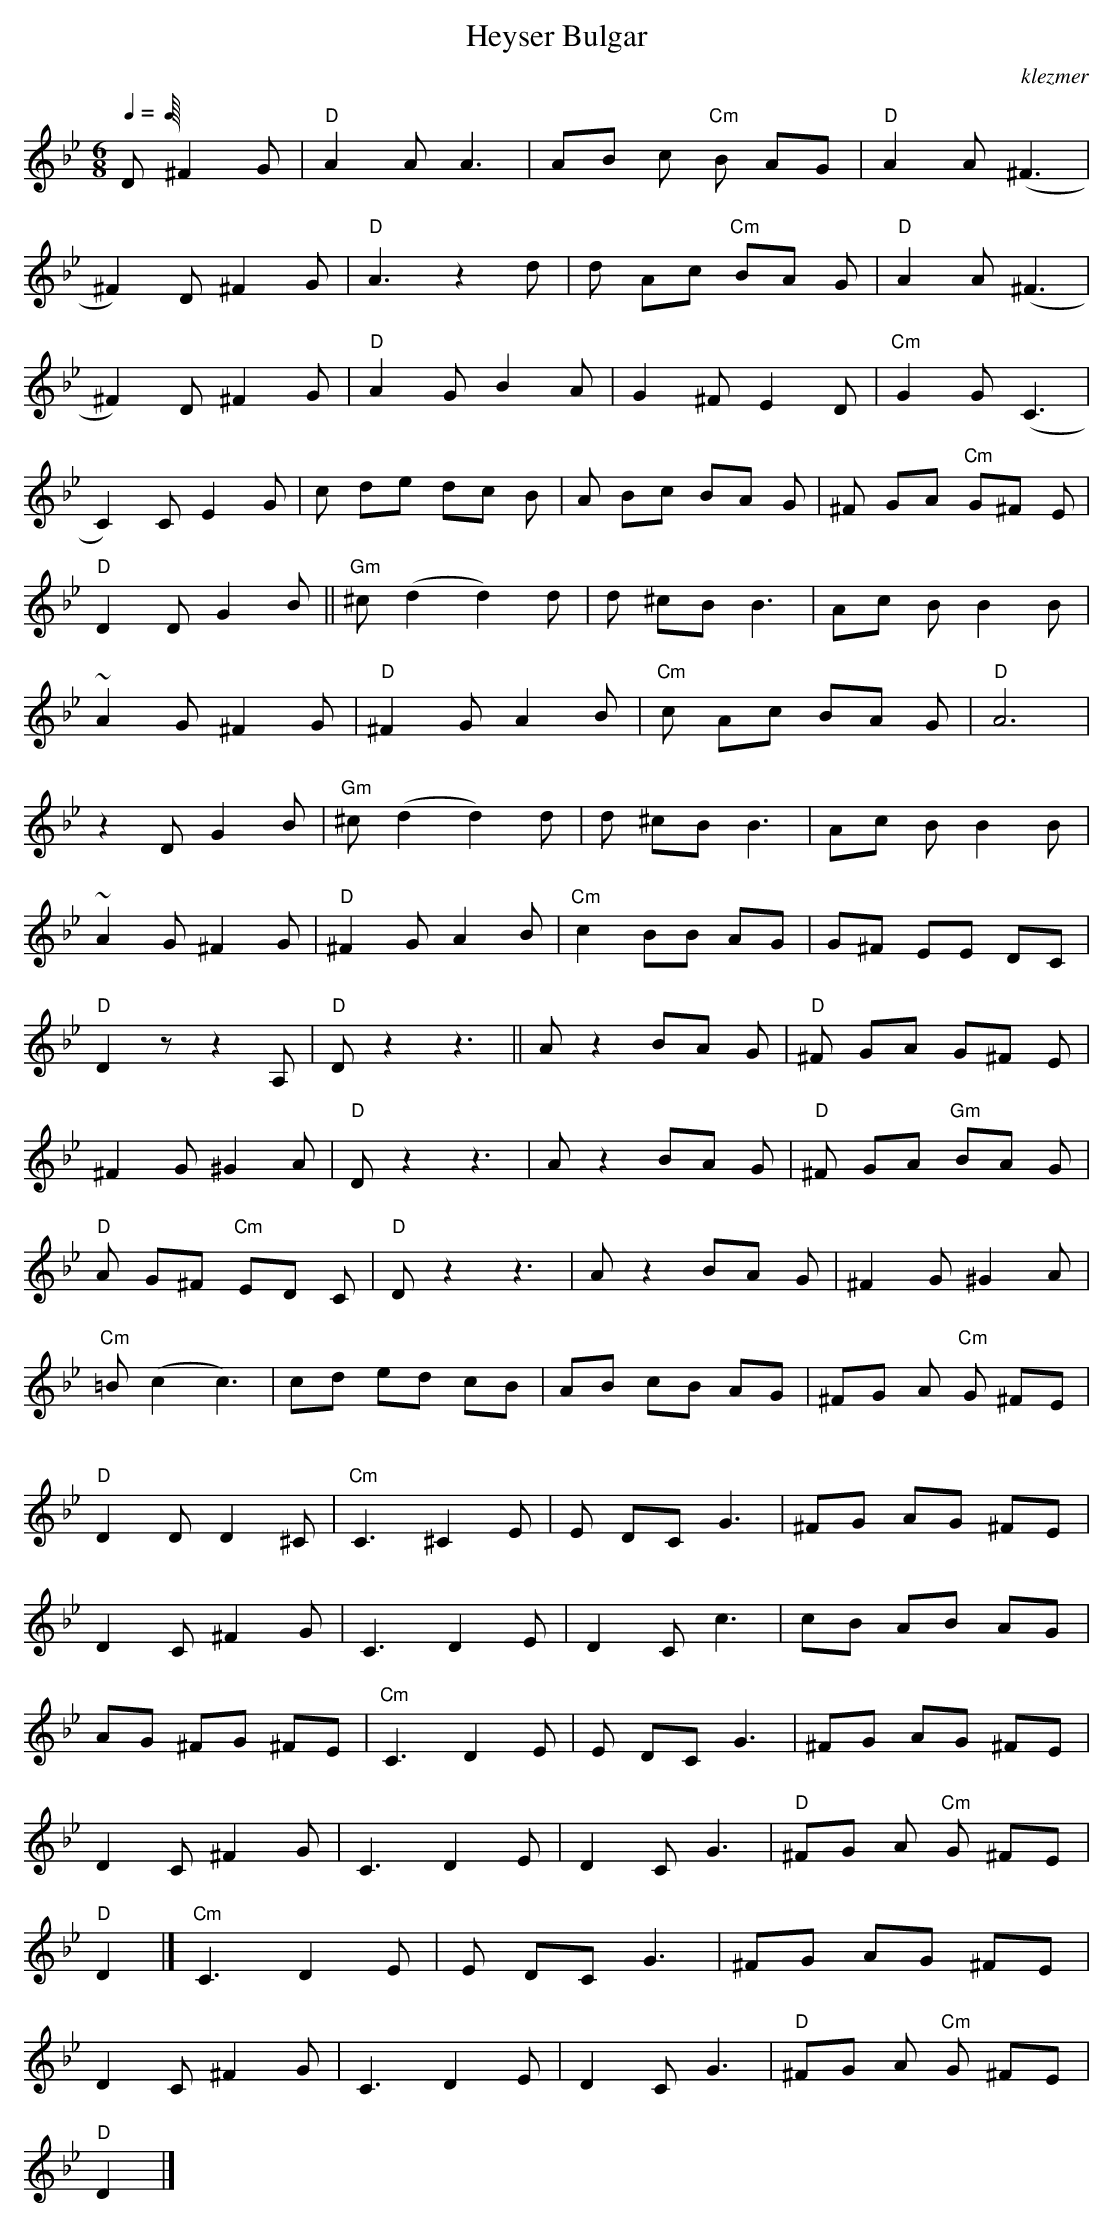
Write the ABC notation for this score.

X:1
T:Heyser Bulgar
O:klezmer
M:6/8
L:1/8
Q:1/4=
K:Gm
V:1
D^F2 G|"D" A2 AA3 |AB c"Cm" B AG |"D" A2 A(^F3 |
^F2) D^F2 G|"D" A3 z2 d|d Ac "Cm" BA G|"D" A2 A(^F3 |
^F2) D^F2 G|"D" A2 GB2 A|G2 ^FE2 D|"Cm" G2 G(C3 |
C2) CE2 G|c de dc B|A Bc BA G|^F GA "Cm" G^F E|
"D" D2 DG2 B||"Gm" ^c (d2 d2) d|d ^cB B3 |Ac BB2 B|
~A2 G^F2 G|"D" ^F2 GA2 B|"Cm" c Ac BA G|"D" A6 |
z2 DG2 B|"Gm" ^c (d2 d2) d|d ^cB B3 |Ac BB2 B|
~A2 G^F2 G|"D" ^F2 GA2 B|"Cm" c2 BB AG |G^F EE DC |
"D" D2 zz2 A,|"D" D z2 z3 ||Az2 BA G|"D" ^F GA G^F E|
^F2 G^G2 A|"D" D z2 z3 |Az2 BA G|"D" ^F GA "Gm" BA G|
"D" A G^F "Cm" ED C|"D" D z2 z3 |Az2 BA G|^F2 G^G2 A|
"Cm" =B (c2 c3) |cd ed cB |AB cB AG |^FG A"Cm" G ^FE |
"D" D2 DD2 ^C|"Cm" C3 ^C2 E|E DC G3 |^FG AG ^FE |
D2 C^F2 G|C3 D2 E|D2 Cc3 |cB AB AG |
AG ^FG ^FE |"Cm" C3 D2 E|E DC G3 |^FG AG ^FE |
D2 C^F2 G|C3 D2 E|D2 CG3 |"D" ^FG A"Cm" G ^FE |
"D" D2 |] "Cm" C3 D2 E|E DC G3 |^FG AG ^FE |
D2 C^F2 G|C3 D2 E|D2 CG3 |"D" ^FG A"Cm" G ^FE |
"D" D2 |]
